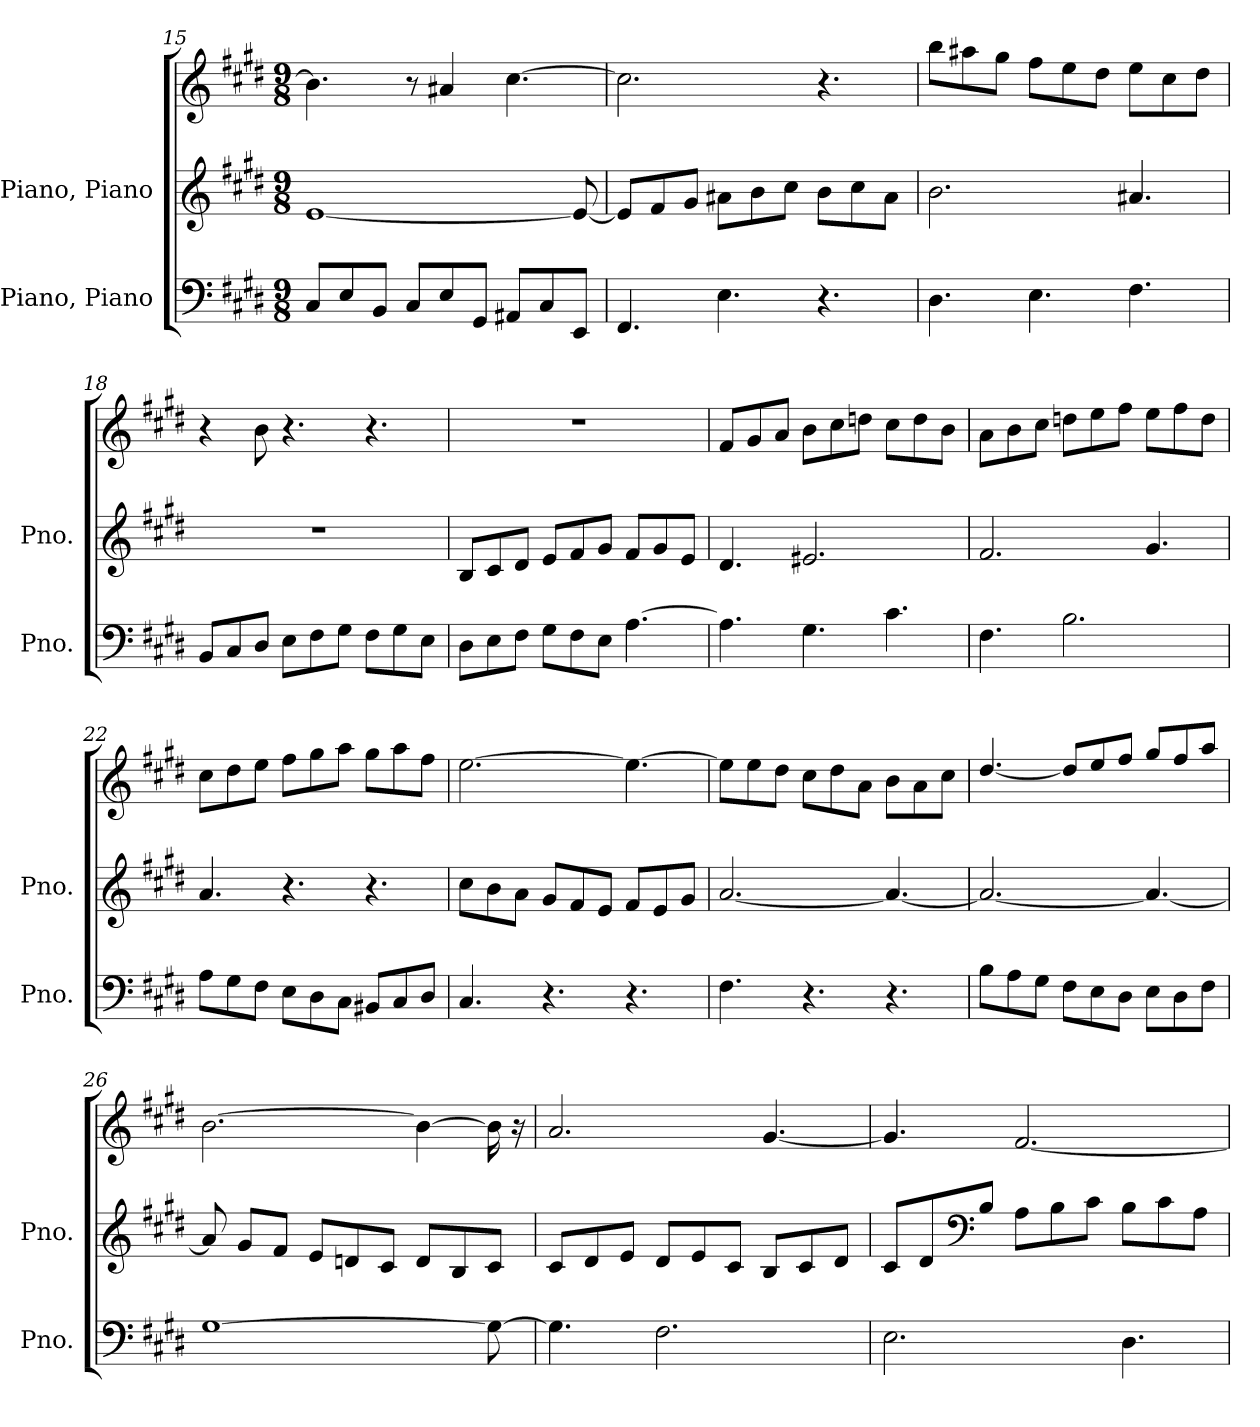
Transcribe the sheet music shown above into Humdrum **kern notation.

**kern	**kern	**kern
*part2	*part1	*part1
*staff3	*staff2	*staff1
*I"Piano, Piano	*I"Piano, Piano	*
*I'Pno.	*I'Pno.	*
*clefF4	*clefG2	*clefG2
*k[f#c#g#d#]	*k[f#c#g#d#]	*k[f#c#g#d#]
*M9/8	*M9/8	*M9/8
=15	=15	=15
8C#/L	[1e	4.b\]
8E/	.	.
8BB/J	.	.
8C#/L	.	8r
8E/	.	4a#X/
8GG#/J	.	.
8AA#X/L	.	[4.cc#\
8C#/	.	.
8EE/J	8e/_	.
=16	=16	=16
4.FF#/	8e/L]	2.cc#\]
.	8f#/	.
.	8g#/J	.
4.E\	8a#X\L	.
.	8b\	.
.	8cc#\J	.
4.r	8b\L	4.r
.	8cc#\	.
.	8a#\J	.
!!LO:LB:g=z
=17	=17	=17
4.D#\	2.b\	8bb\L
.	.	8aa#X\
.	.	8gg#\J
4.E\	.	8ff#\L
.	.	8ee\
.	.	8dd#\J
4.F#\	4.a#X/	8ee\L
.	.	8cc#\
.	.	8dd#\J
=18	=18	=18
8BB/L	8%9r	4r
8C#/	.	.
8D#/J	.	8b\
8E\L	.	4.r
8F#\	.	.
8G#\J	.	.
8F#\L	.	4.r
8G#\	.	.
8E\J	.	.
=19	=19	=19
8D#\L	8B/L	8%9r
8E\	8c#/	.
8F#\J	8d#/J	.
8G#\L	8e/L	.
8F#\	8f#/	.
8E\J	8g#/J	.
[4.A\	8f#/L	.
.	8g#/	.
.	8e/J	.
=20	=20	=20
4.A\]	4.d#/	8f#/L
.	.	8g#/
.	.	8a/J
4.G#\	2.e#X/	8b\L
.	.	8cc#\
.	.	8ddn\J
4.c#\	.	8cc#\L
.	.	8dd\
.	.	8b\J
!!LO:LB:g=z
=21	=21	=21
4.F#\	2.f#/	8a\L
.	.	8b\
.	.	8cc#\J
2.B\	.	8ddn\L
.	.	8ee\
.	.	8ff#\J
.	4.g#/	8ee\L
.	.	8ff#\
.	.	8dd\J
=22	=22	=22
8A\L	4.a/	8cc#\L
8G#\	.	8dd#\
8F#\J	.	8ee\J
8E\L	4.r	8ff#\L
8D#\	.	8gg#\
8C#\J	.	8aa\J
8BB#X/L	4.r	8gg#\L
8C#/	.	8aa\
8D#/J	.	8ff#\J
=23	=23	=23
4.C#/	8cc#\L	[2.ee\
.	8b\	.
.	8a\J	.
4.r	8g#/L	.
.	8f#/	.
.	8e/J	.
4.r	8f#/L	4.ee\_
.	8e/	.
.	8g#/J	.
!!LO:LB:g=z
=24	=24	=24
4.F#\	[2.a/	8ee\L]
.	.	8ee\
.	.	8dd#\J
4.r	.	8cc#\L
.	.	8dd#\
.	.	8a\J
4.r	4.a/_	8b\L
.	.	8a\
.	.	8cc#\J
=25	=25	=25
8B\L	2.a/_	[4.dd#/
8A\	.	.
8G#\J	.	.
8F#\L	.	8dd#/L]
8E\	.	8ee/
8D#\J	.	8ff#/J
8E\L	4.a/_	8gg#/L
8D#\	.	8ff#/
8F#\J	.	8aa/J
=26	=26	=26
[1G#	8a/]	[2.b\
.	8g#/L	.
.	8f#/J	.
.	8e/L	.
.	8dn/	.
.	8c#/J	.
.	8d/L	4b\_
.	8B/	.
8G#\_	8c#/J	16b\]
.	.	16r
!!LO:PB:g=z
=27	=27	=27
4.G#\]	8c#/L	2.a/
.	8d#/	.
.	8e/J	.
2.F#\	8d#/L	.
.	8e/	.
.	8c#/J	.
.	8B/L	[4.g#/
.	8c#/	.
.	8d#/J	.
=28	=28	=28
2.E\	8c#/L	4.g#/]
.	8d#/	.
*	*clefF4	*
.	8B/J	.
.	8A\L	[2.f#/
.	8B\	.
.	8c#\J	.
4.D#\	8B\L	.
.	8c#\	.
.	8A\J	.
=	=	=
*-	*-	*-
